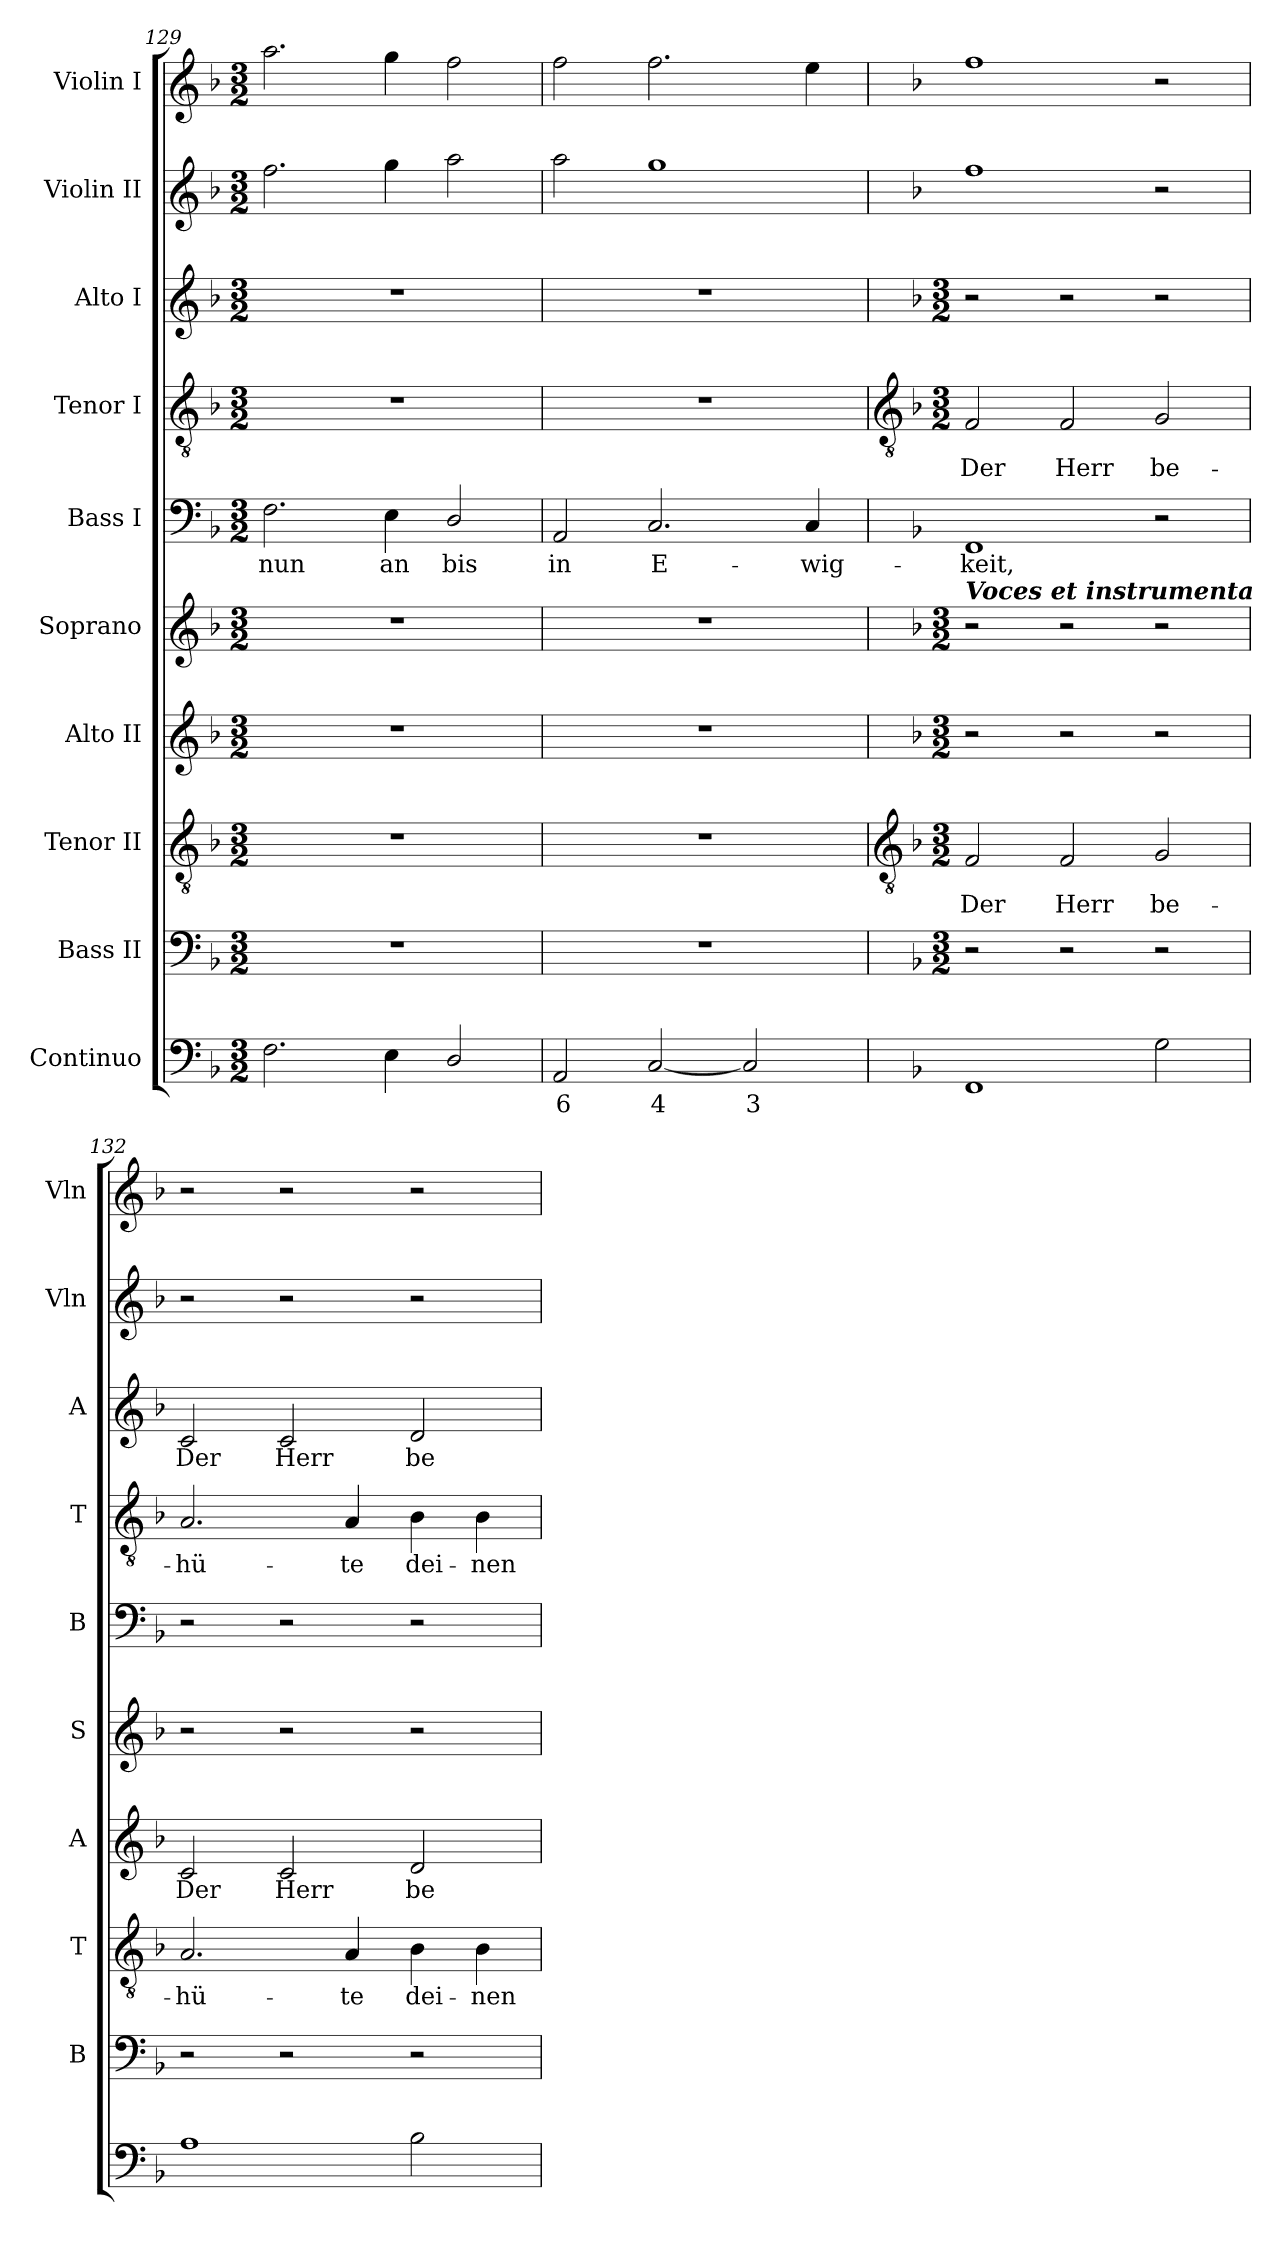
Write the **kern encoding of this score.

**kern	**text	**kern	**kern	**text	**kern	**text	**kern	**kern	**text	**kern	**text	**kern	**text	**kern	**kern
*part10	*part10	*part9	*part8	*part8	*part7	*part7	*part6	*part5	*part5	*part4	*part4	*part3	*part3	*part2	*part1
*staff10	*staff10	*staff9	*staff8	*staff8	*staff7	*staff7	*staff6	*staff5	*staff5	*staff4	*staff4	*staff3	*staff3	*staff2	*staff1
*I"Continuo	*	*I"Bass II	*I"Tenor II	*	*I"Alto II	*	*I"Soprano	*I"Bass I	*	*I"Tenor I	*	*I"Alto I	*	*I"Violin II	*I"Violin I
*	*	*I'B	*I'T	*	*I'A	*	*I'S	*I'B	*	*I'T	*	*I'A	*	*I'Vln	*I'Vln
*clefF4	*	*clefF4	*clefGv2	*	*clefG2	*	*clefG2	*clefF4	*	*clefGv2	*	*clefG2	*	*clefG2	*clefG2
*k[b-]	*	*k[b-]	*k[b-]	*	*k[b-]	*	*k[b-]	*k[b-]	*	*k[b-]	*	*k[b-]	*	*k[b-]	*k[b-]
*F:	*	*F:	*F:	*	*F:	*	*F:	*F:	*	*F:	*	*F:	*	*F:	*F:
*M3/2	*	*M3/2	*M3/2	*	*M3/2	*	*M3/2	*M3/2	*	*M3/2	*	*M3/2	*	*M3/2	*M3/2
=129	=129	=129	=129	=129	=129	=129	=129	=129	=129	=129	=129	=129	=129	=129	=129
!	!	!	!	!	!	!	!	!	!LO:LY:b	!	!	!	!	!	!
2.F	.	1.r	1.r	.	1.r	.	1.r	2.F	nun	1.r	.	1.r	.	2.ff	2.aa
!	!	!	!	!	!	!	!	!	!LO:LY:b	!	!	!	!	!	!
4E	.	.	.	.	.	.	.	4E	an	.	.	.	.	4gg	4gg
!	!	!	!	!	!	!	!	!	!LO:LY:b	!	!	!	!	!	!
2D/	.	.	.	.	.	.	.	2D/	bis	.	.	.	.	2aa	2ff
=130	=130	=130	=130	=130	=130	=130	=130	=130	=130	=130	=130	=130	=130	=130	=130
!	!LO:LY:b	!	!	!	!	!	!	!	!LO:LY:b	!	!	!	!	!	!
2AA	6	1.r	1.r	.	1.r	.	1.r	2AA	in	1.r	.	1.r	.	2aa	2ff
!	!LO:LY:b	!	!	!	!	!	!	!	!LO:LY:b	!	!	!	!	!	!
[2C	4	.	.	.	.	.	.	2.C	E-	.	.	.	.	1gg	2.ff
!	!LO:LY:b	!	!	!	!	!	!	!	!	!	!	!	!	!	!
2C]	3	.	.	.	.	.	.	.	.	.	.	.	.	.	.
!	!	!	!	!	!	!	!	!	!LO:LY:b	!	!	!	!	!	!
.	.	.	.	.	.	.	.	4C	-wig-	.	.	.	.	.	4ee
!!LO:LB:g=z
=131	=131	=131	=131	=131	=131	=131	=131	=131	=131	=131	=131	=131	=131	=131	=131
*	*	*	*clefGv2	*	*	*	*	*	*	*clefGv2	*	*	*	*	*
*	*	*k[b-]	*k[b-]	*	*k[b-]	*	*k[b-]	*	*	*k[b-]	*	*k[b-]	*	*	*
*	*	*F:	*F:	*	*F:	*	*F:	*	*	*F:	*	*F:	*	*	*
*	*	*M3/2	*M3/2	*	*M3/2	*	*M3/2	*	*	*M3/2	*	*M3/2	*	*	*
!	!	!	!	!	!	!	!LO:TX:a:Bi:t=Voces et instrumenta	!	!	!	!	!	!	!	!
!	!	!	!	!LO:LY:b	!	!	!	!	!LO:LY:b	!	!LO:LY:b	!	!	!	!
1FF	.	2r	2F	Der	2r	.	2r	1FF	-keit,	2F	Der	2r	.	1ff	1ff
!	!	!	!	!LO:LY:b	!	!	!	!	!	!	!LO:LY:b	!	!	!	!
.	.	2r	2F	Herr	2r	.	2r	.	.	2F	Herr	2r	.	.	.
!	!	!	!	!LO:LY:b	!	!	!	!	!	!	!LO:LY:b	!	!	!	!
2G	.	2r	2G	be-	2r	.	2r	2r	.	2G	be-	2r	.	2r	2r
=132	=132	=132	=132	=132	=132	=132	=132	=132	=132	=132	=132	=132	=132	=132	=132
!	!	!	!	!LO:LY:b	!	!LO:LY:b	!	!	!	!	!LO:LY:b	!	!LO:LY:b	!	!
1A	.	2r	2.A	-hü-	2c	Der	2r	2r	.	2.A	-hü-	2c	Der	2r	2r
!	!	!	!	!	!	!LO:LY:b	!	!	!	!	!	!	!LO:LY:b	!	!
.	.	2r	.	.	2c	Herr	2r	2r	.	.	.	2c	Herr	2r	2r
!	!	!	!	!LO:LY:b	!	!	!	!	!	!	!LO:LY:b	!	!	!	!
.	.	.	4A	-te	.	.	.	.	.	4A	-te	.	.	.	.
!	!	!	!	!LO:LY:b	!	!LO:LY:b	!	!	!	!	!LO:LY:b	!	!LO:LY:b	!	!
2B-	.	2r	4B-	dei-	2d	be-	2r	2r	.	4B-	dei-	2d	be-	2r	2r
!	!	!	!	!LO:LY:b	!	!	!	!	!	!	!LO:LY:b	!	!	!	!
.	.	.	4B-	-nen	.	.	.	.	.	4B-	-nen	.	.	.	.
=	=	=	=	=	=	=	=	=	=	=	=	=	=	=	=
*-	*-	*-	*-	*-	*-	*-	*-	*-	*-	*-	*-	*-	*-	*-	*-
